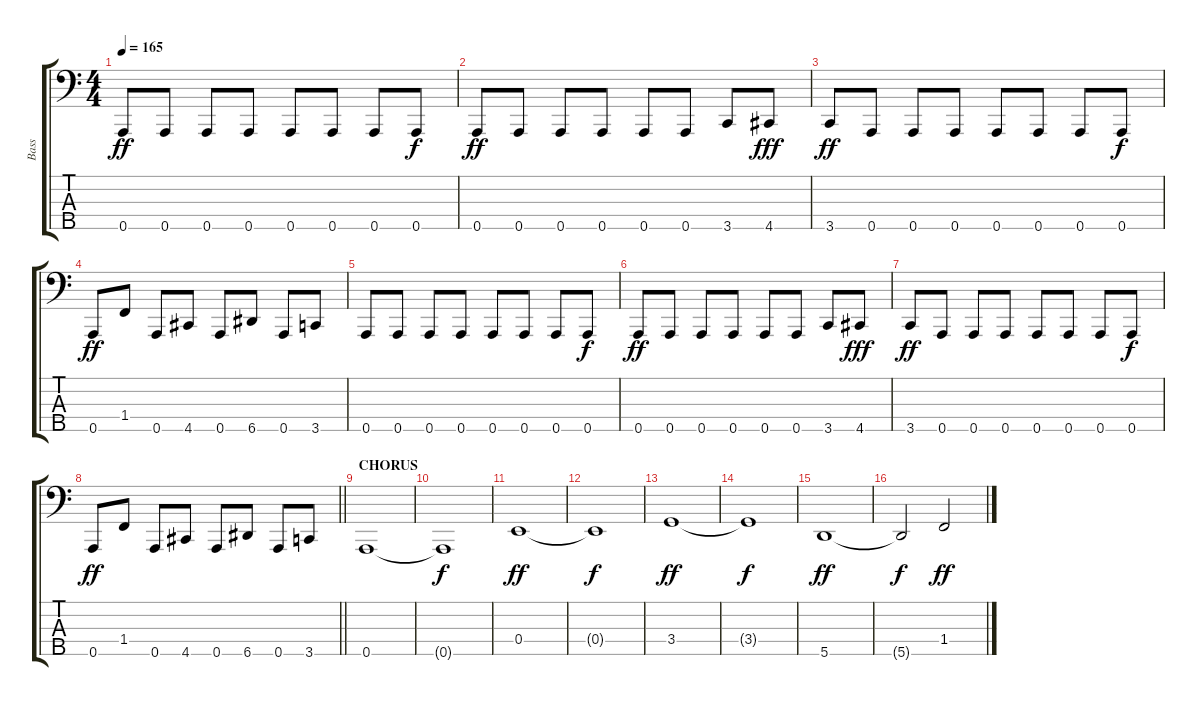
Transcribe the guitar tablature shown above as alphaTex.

\track ("Bass" "Bass") {instrument electricbasspick}
\staff {score tabs}
\tuning (G2 D2 A1 E1 A0) {hide}
\ts (4 4)
\tempo 165
\clef f4
\ks c
0.5.8{dy ff} 0.5.8 0.5.8 0.5.8 0.5.8 0.5.8 0.5.8 0.5.8{dy f} |
0.5.8{dy ff} 0.5.8 0.5.8 0.5.8 0.5.8 0.5.8 3.5.8 4.5.8{dy fff} |
3.5.8{dy ff} 0.5.8 0.5.8 0.5.8 0.5.8 0.5.8 0.5.8 0.5.8{dy f} |
0.5.8{dy ff} 1.4.8 0.5.8 4.5.8 0.5.8 6.5.8 0.5.8 3.5.8 |
0.5.8 0.5.8 0.5.8 0.5.8 0.5.8 0.5.8 0.5.8 0.5.8{dy f} |
0.5.8{dy ff} 0.5.8 0.5.8 0.5.8 0.5.8 0.5.8 3.5.8 4.5.8{dy fff} |
3.5.8{dy ff} 0.5.8 0.5.8 0.5.8 0.5.8 0.5.8 0.5.8 0.5.8{dy f} |
\barLineRight lightlight
0.5.8{dy ff} 1.4.8 0.5.8 4.5.8 0.5.8 6.5.8 0.5.8 3.5.8 |
\section ("" "CHORUS")
0.5.1 |
0.5{t}.1{dy f} |
0.4.1{dy ff} |
0.4{t}.1{dy f} |
3.4.1{dy ff} |
3.4{t}.1{dy f} |
5.5.1{dy ff} |
5.5{t}.2{dy f} 1.4.2{dy ff}
